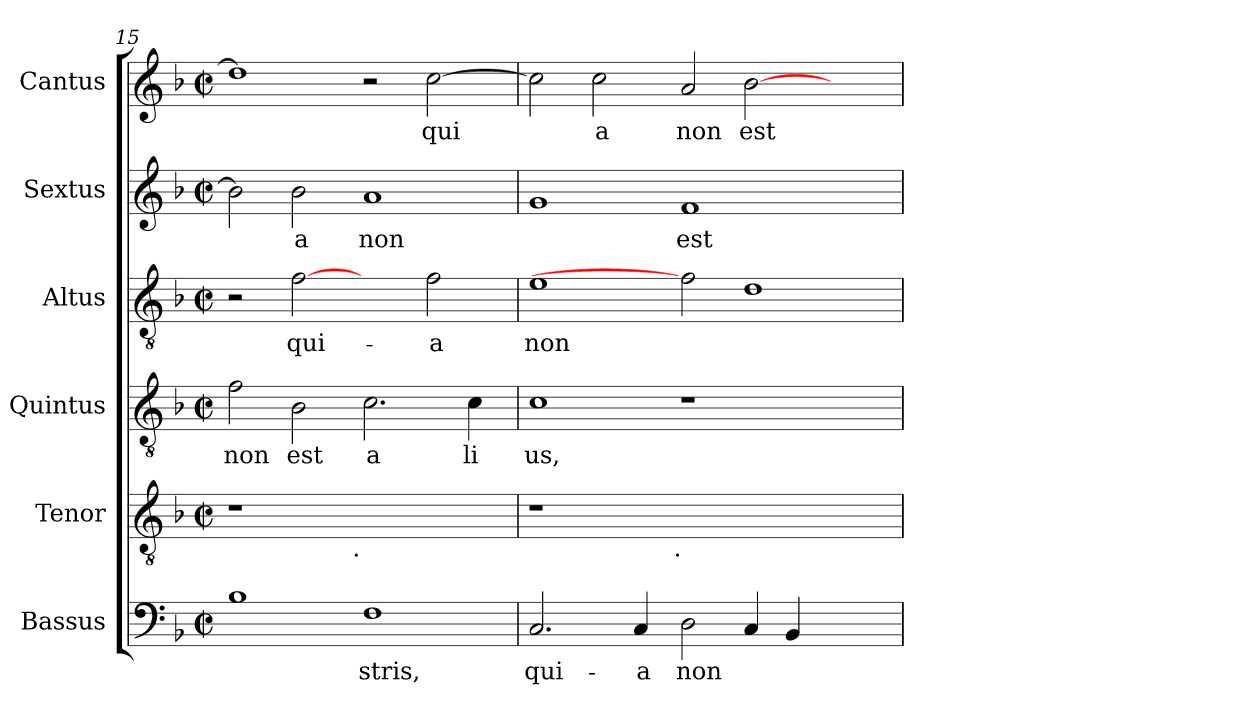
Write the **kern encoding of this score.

**kern	**text	**kern	**kern	**text	**kern	**text	**kern	**text	**kern	**text
*part6	*part6	*part5	*part4	*part4	*part3	*part3	*part2	*part2	*part1	*part1
*staff6	*staff6	*staff5	*staff4	*staff4	*staff3	*staff3	*staff2	*staff2	*staff1	*staff1
*I"Bassus	*	*I"Tenor	*I"Quintus	*	*I"Altus	*	*I"Sextus	*	*I"Cantus	*
!!LO:PB:g=z
*clefF4	*	*clefGv2	*clefGv2	*	*clefGv2	*	*clefG2	*	*clefG2	*
*k[b-]	*	*k[b-]	*k[b-]	*	*k[b-]	*	*k[b-]	*	*k[b-]	*
*F:	*	*F:	*F:	*	*F:	*	*F:	*	*F:	*
*M2/2	*	*M2/2	*M2/2	*	*M2/2	*	*M2/2	*	*M2/2	*
*met(c|)	*	*met(c|)	*met(c|)	*	*met(c|)	*	*met(c|)	*	*met(c|)	*
=15	=15	=15	=15	=15	=15	=15	=15	=15	=15	=15
!	!LO:LY:b	!	!	!LO:LY:b:cj	!	!	!	!LO:LY:b	!	!LO:LY:b
*	*	*^	*	*	*	*	*	*	*	*
1B-	--	1r	2ryy	2f\	non	2r	.	2b-\]	.	1dd]	.
!	!	!	!	!	!LO:LY:b:cj	!	!LO:LY:b	!	!LO:LY:b	!	!
.	.	.	4...ryy	2B-\	est	[2f	qui-	2b-\	a	.	.
!	!	!	!LO:TX:b:t=.	!	!	!	!	!	!	!	!
.	.	.	1ryy	.	.	.	.	.	.	.	.
!	!LO:LY:b	!	!	!	!LO:LY:b:cj	!	!	!	!LO:LY:b	!	!
1F	-stris,	1ryy	.	2.c\	a	2ryy	.	1a	non	2r	.
!	!	!	!	!	!	!	!LO:LY:b	!	!	!	!LO:LY:b
.	.	.	.	.	.	2f\	-a	.	.	[>2cc\	qui
!	!	!	!	!	!LO:LY:b:cj	!	!	!	!	!	!
.	.	.	.	4c\	li	.	.	.	.	.	.
.	.	.	32ryy	.	.	.	.	.	.	.	.
=16	=16	=16	=16	=16	=16	=16	=16	=16	=16	=16	=16
!	!LO:LY:b	!	!	!	!LO:LY:b:cj	!	!LO:LY:b	!	!LO:LY:b	!	!LO:LY:b
2.C/	qui-	1r	2ryy	1c	us,	1e	non	1g	.	2cc\]	.
!	!	!	!	!	!	!	!	!	!	!	!LO:LY:b
.	.	.	4ryy	.	.	.	.	.	.	2cc\	a
!	!LO:LY:b	!	!	!	!	!	!	!	!	!	!
4C/	-a	.	8...ryy	.	.	.	.	.	.	.	.
!	!	!	!LO:TX:b:t=.	!	!	!	!	!	!	!	!
.	.	.	1ryy	.	.	.	.	.	.	.	.
!	!LO:LY:b	!	!	!	!	!	!	!	!LO:LY:b	!	!LO:LY:b
2D\	non	1.ryy	.	1r	.	2f]	.	1f	est	2a/	non
!	!LO:LY:b	!	!	!	!	!	!LO:LY:b	!	!	!	!LO:LY:b
4C/	.	.	.	.	.	1d	.	.	.	[>2b-\	est
!	!LO:LY:b	!	!	!	!	!	!	!	!	!	!
4BB-/	.	.	.	.	.	.	.	.	.	.	.
.	.	.	2ryy	.	.	.	.	.	.	.	.
2ryy	.	.	.	2ryy	.	.	.	2ryy	.	2ryy	.
.	.	.	64ryy	.	.	.	.	.	.	.	.
*	*	*v	*v	*	*	*	*	*	*	*	*
=	=	=	=	=	=	=	=	=	=	=
*-	*-	*-	*-	*-	*-	*-	*-	*-	*-	*-
